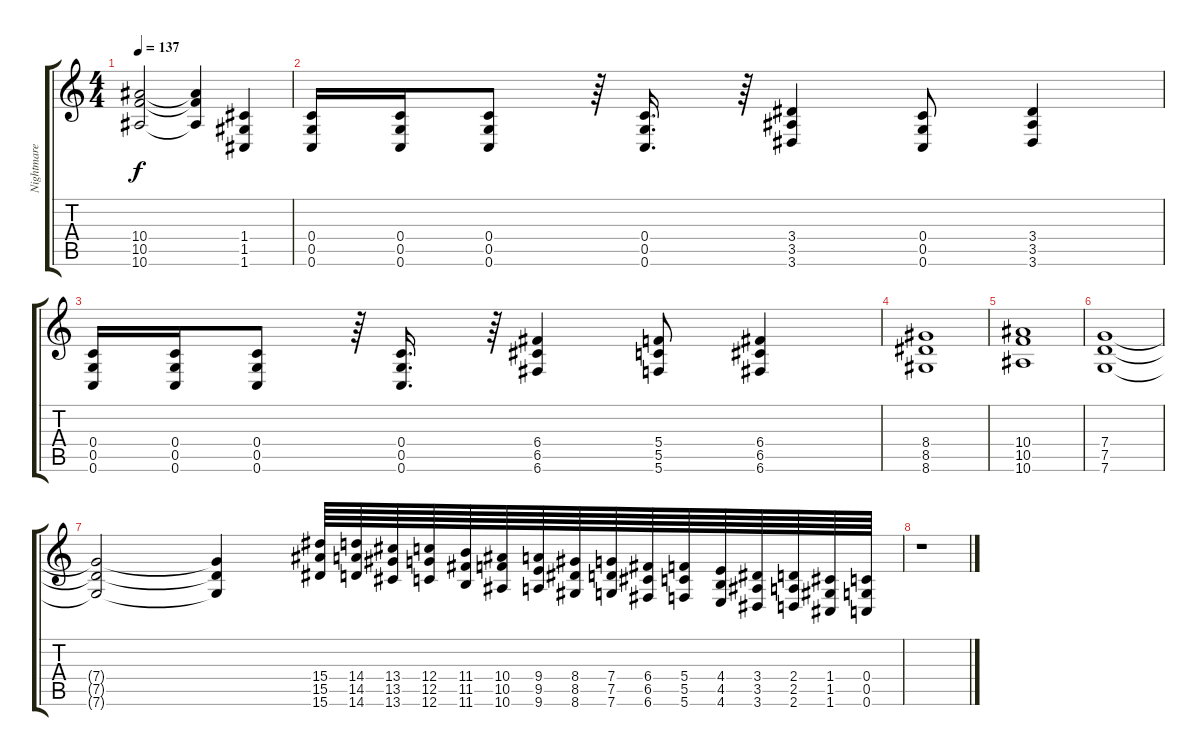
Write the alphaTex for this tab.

\track ("Nightmare Industries Guitar" "Nightmare ") {instrument distortionguitar}
\staff {score tabs}
\tuning (D4 A3 F3 C3 G2 C2) {hide}
\ts (4 4)
\tempo 137
\clef g2
\ks c
(10.4 10.5 10.6).2{dy f} (10.4{t} 10.5{t} 10.6{t}).4 (1.4 1.5 1.6).4 |
(0.4 0.5 0.6).16 (0.4 0.5 0.6).16 (0.4 0.5 0.6).8 r.64 (0.4 0.5 0.6).16{d} r.64 (3.4 3.5 3.6).4 (0.4 0.5 0.6).8 (3.4 3.5 3.6).4 |
(0.4 0.5 0.6).16 (0.4 0.5 0.6).16 (0.4 0.5 0.6).8 r.64 (0.4 0.5 0.6).16{d} r.64 (6.4 6.5 6.6).4 (5.4 5.5 5.6).8 (6.4 6.5 6.6).4 |
(8.4 8.5 8.6).1 |
(10.4 10.5 10.6).1 |
(7.4 7.5 7.6).1 |
(7.4{t} 7.5{t} 7.6{t}).2 (7.4{t} 7.5{t} 7.6{t}).4 (15.4 15.5 15.6).64 (14.4 14.5 14.6).64 (13.4 13.5 13.6).64 (12.4 12.5 12.6).64 (11.4 11.5 11.6).64 (10.4 10.5 10.6).64 (9.4 9.5 9.6).64 (8.4 8.5 8.6).64 (7.4 7.5 7.6).64 (6.4 6.5 6.6).64 (5.4 5.5 5.6).64 (4.4 4.5 4.6).64 (3.4 3.5 3.6).64 (2.4 2.5 2.6).64 (1.4 1.5 1.6).64 (0.4 0.5 0.6).64 |
r.1
